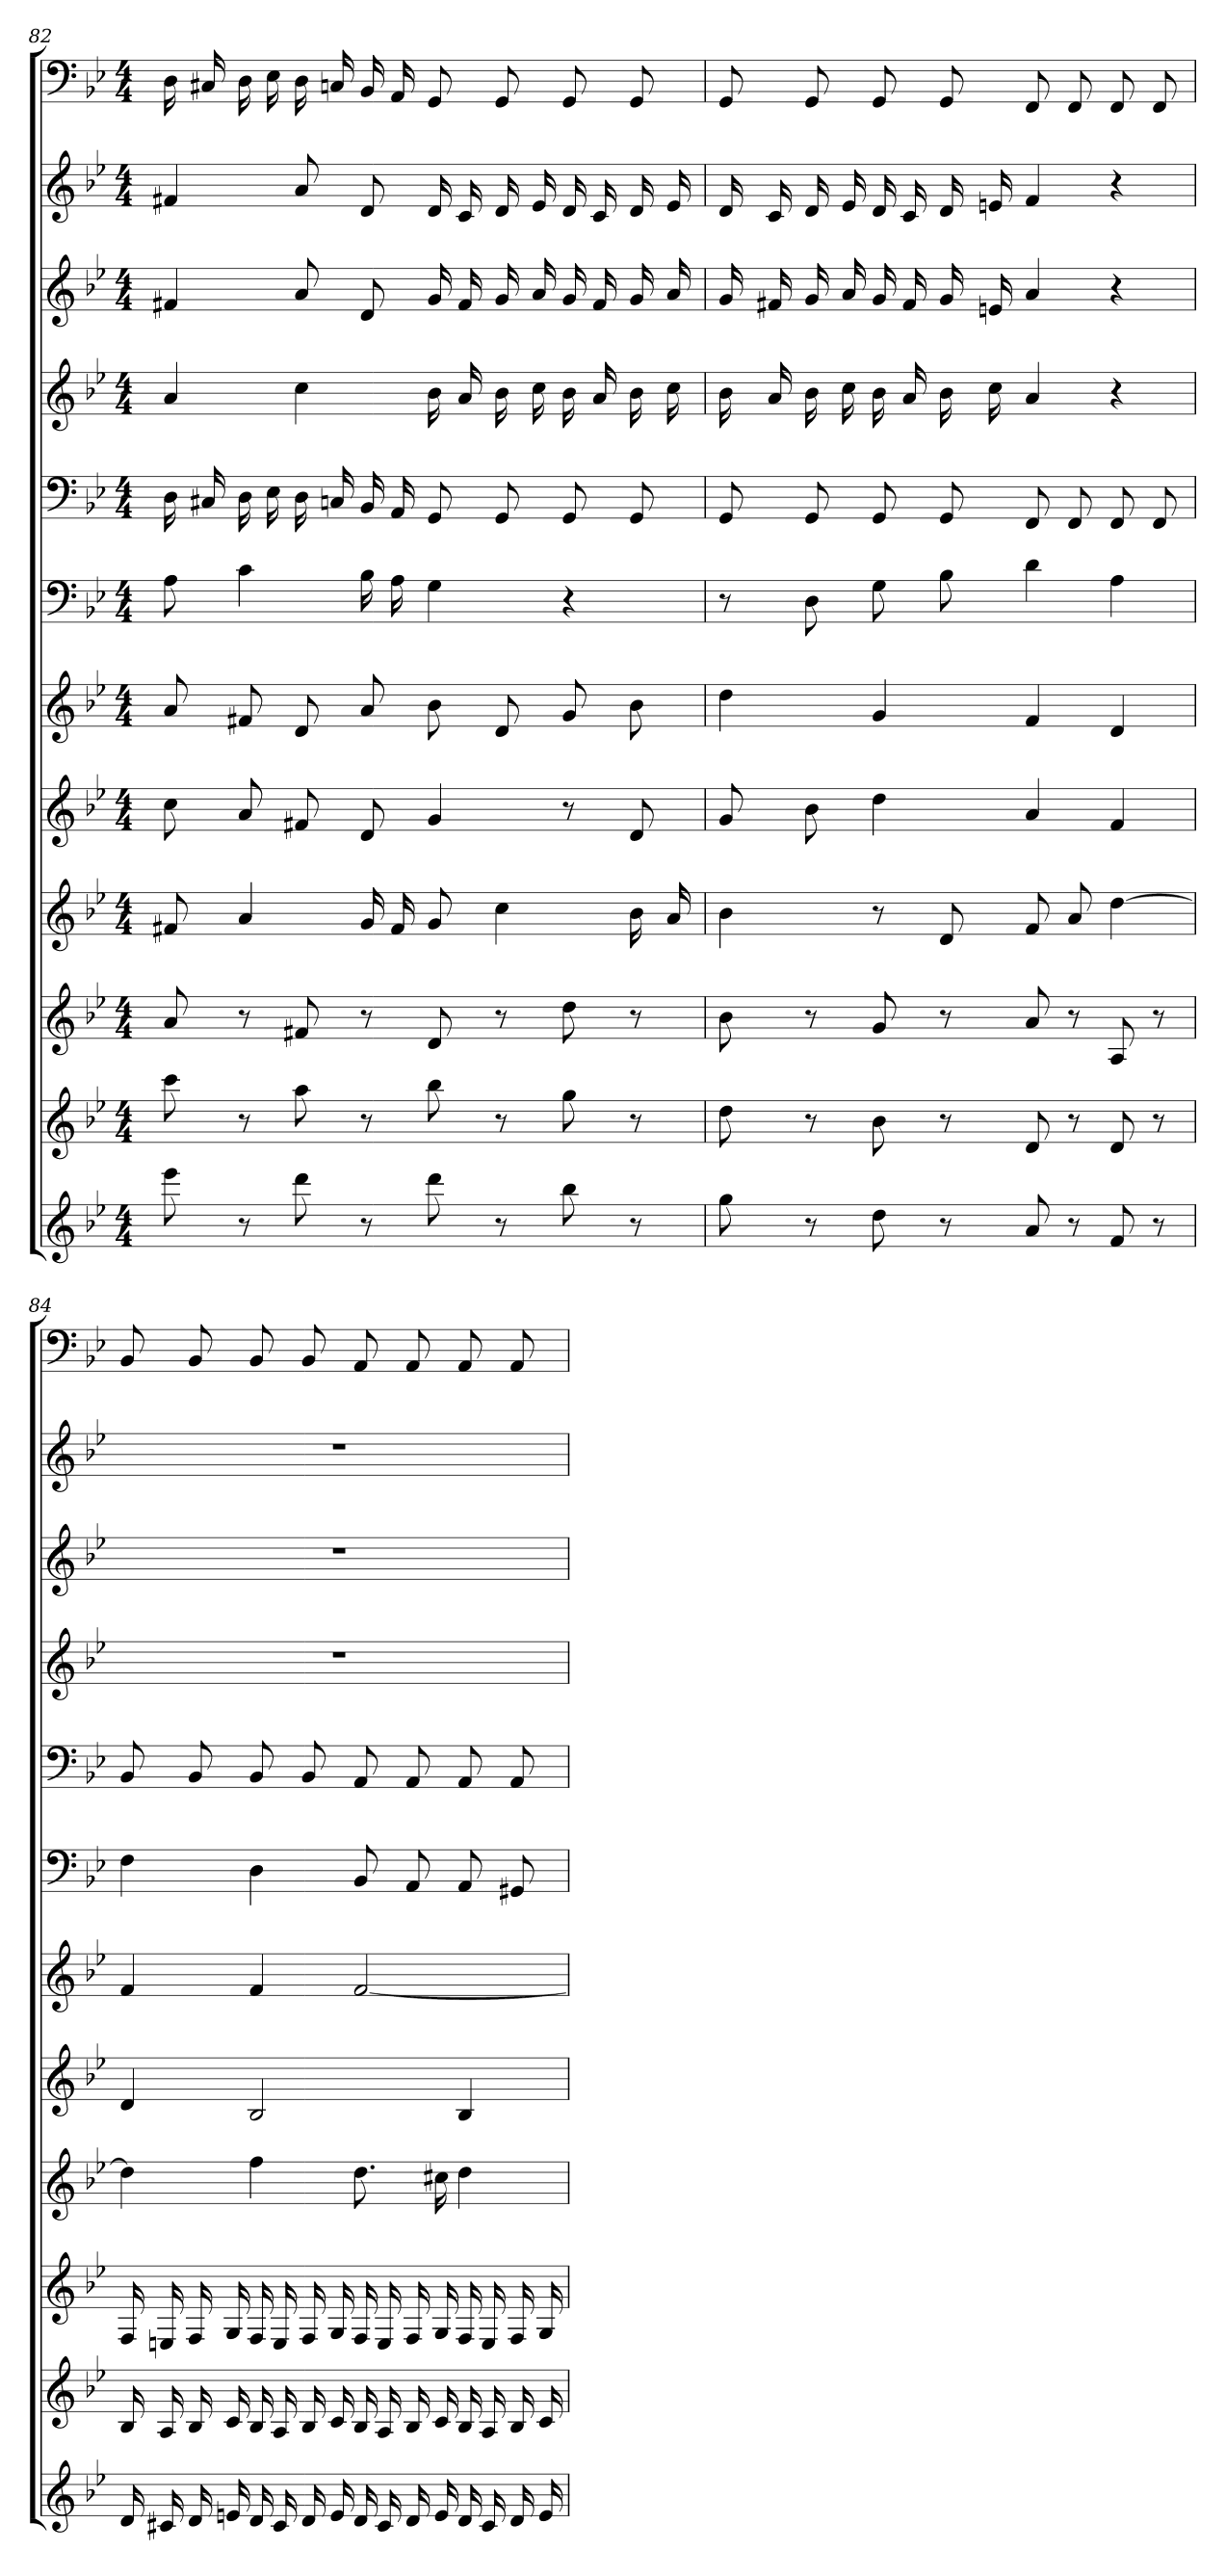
**kern	**kern	**kern	**kern	**kern	**kern	**kern	**kern	**kern	**kern	**kern	**kern
*part12	*part11	*part10	*part9	*part8	*part7	*part6	*part5	*part4	*part3	*part2	*part1
*staff12	*staff11	*staff10	*staff9	*staff8	*staff7	*staff6	*staff5	*staff4	*staff3	*staff2	*staff1
*k[b-e-]	*k[b-e-]	*k[b-e-]	*k[b-e-]	*k[b-e-]	*k[b-e-]	*k[b-e-]	*k[b-e-]	*k[b-e-]	*k[b-e-]	*k[b-e-]	*k[b-e-]
*g:	*g:	*g:	*g:	*g:	*g:	*g:	*g:	*g:	*g:	*g:	*g:
*M4/4	*M4/4	*M4/4	*M4/4	*M4/4	*M4/4	*M4/4	*M4/4	*M4/4	*M4/4	*M4/4	*M4/4
=82	=82	=82	=82	=82	=82	=82	=82	=82	=82	=82	=82
8eee-	8ccc	8a	8f#X	8cc	8a	8A	16D	4a	4f#X	4f#X	16D
.	.	.	.	.	.	.	16C#X	.	.	.	16C#X
8r	8r	8r	4a	8a	8f#X	4c	16D	.	.	.	16D
.	.	.	.	.	.	.	16E-	.	.	.	16E-
8ddd	8aa	8f#X	.	8f#X	8d	.	16D	4cc	8a	8a	16D
.	.	.	.	.	.	.	16Cn	.	.	.	16Cn
8r	8r	8r	16g	8d	8a	16B-	16BB-	.	8d	8d	16BB-
.	.	.	16f#	.	.	16A	16AA	.	.	.	16AA
8ddd	8bb-	8d	8g	4g	8b-	4G	8GG	16b-	16g	16d	8GG
.	.	.	.	.	.	.	.	16a	16f#	16c	.
8r	8r	8r	4cc	.	8d	.	8GG	16b-	16g	16d	8GG
.	.	.	.	.	.	.	.	16cc	16a	16e-	.
8bb-	8gg	8dd	.	8r	8g	4r	8GG	16b-	16g	16d	8GG
.	.	.	.	.	.	.	.	16a	16f#	16c	.
8r	8r	8r	16b-	8d	8b-	.	8GG	16b-	16g	16d	8GG
.	.	.	16a	.	.	.	.	16cc	16a	16e-	.
=83	=83	=83	=83	=83	=83	=83	=83	=83	=83	=83	=83
8gg	8dd	8b-	4b-	8g	4dd	8r	8GG	16b-	16g	16d	8GG
.	.	.	.	.	.	.	.	16a	16f#X	16c	.
8r	8r	8r	.	8b-	.	8D	8GG	16b-	16g	16d	8GG
.	.	.	.	.	.	.	.	16cc	16a	16e-	.
8dd	8b-	8g	8r	4dd	4g	8G	8GG	16b-	16g	16d	8GG
.	.	.	.	.	.	.	.	16a	16f#	16c	.
8r	8r	8r	8d	.	.	8B-	8GG	16b-	16g	16d	8GG
.	.	.	.	.	.	.	.	16cc	16en	16en	.
8a	8d	8a	8f	4a	4f	4d	8FF	4a	4a	4f	8FF
8r	8r	8r	8a	.	.	.	8FF	.	.	.	8FF
8f	8d	8A	[4dd	4f	4d	4A	8FF	4r	4r	4r	8FF
8r	8r	8r	.	.	.	.	8FF	.	.	.	8FF
=84	=84	=84	=84	=84	=84	=84	=84	=84	=84	=84	=84
16d	16B-	16F	4dd]	4d	4f	4F	8BB-	1r	1r	1r	8BB-
16c#X	16A	16En	.	.	.	.	.	.	.	.	.
16d	16B-	16F	.	.	.	.	8BB-	.	.	.	8BB-
16en	16c	16G	.	.	.	.	.	.	.	.	.
16d	16B-	16F	4ff	2B-	4f	4D	8BB-	.	.	.	8BB-
16c#	16A	16E	.	.	.	.	.	.	.	.	.
16d	16B-	16F	.	.	.	.	8BB-	.	.	.	8BB-
16e	16c	16G	.	.	.	.	.	.	.	.	.
16d	16B-	16F	8.dd	.	[2f	8BB-	8AA	.	.	.	8AA
16c#	16A	16E	.	.	.	.	.	.	.	.	.
16d	16B-	16F	.	.	.	8AA	8AA	.	.	.	8AA
16e	16c	16G	16cc#X	.	.	.	.	.	.	.	.
16d	16B-	16F	4dd	4B-	.	8AA	8AA	.	.	.	8AA
16c#	16A	16E	.	.	.	.	.	.	.	.	.
16d	16B-	16F	.	.	.	8GG#X	8AA	.	.	.	8AA
16e	16c	16G	.	.	.	.	.	.	.	.	.
=	=	=	=	=	=	=	=	=	=	=	=
*-	*-	*-	*-	*-	*-	*-	*-	*-	*-	*-	*-
